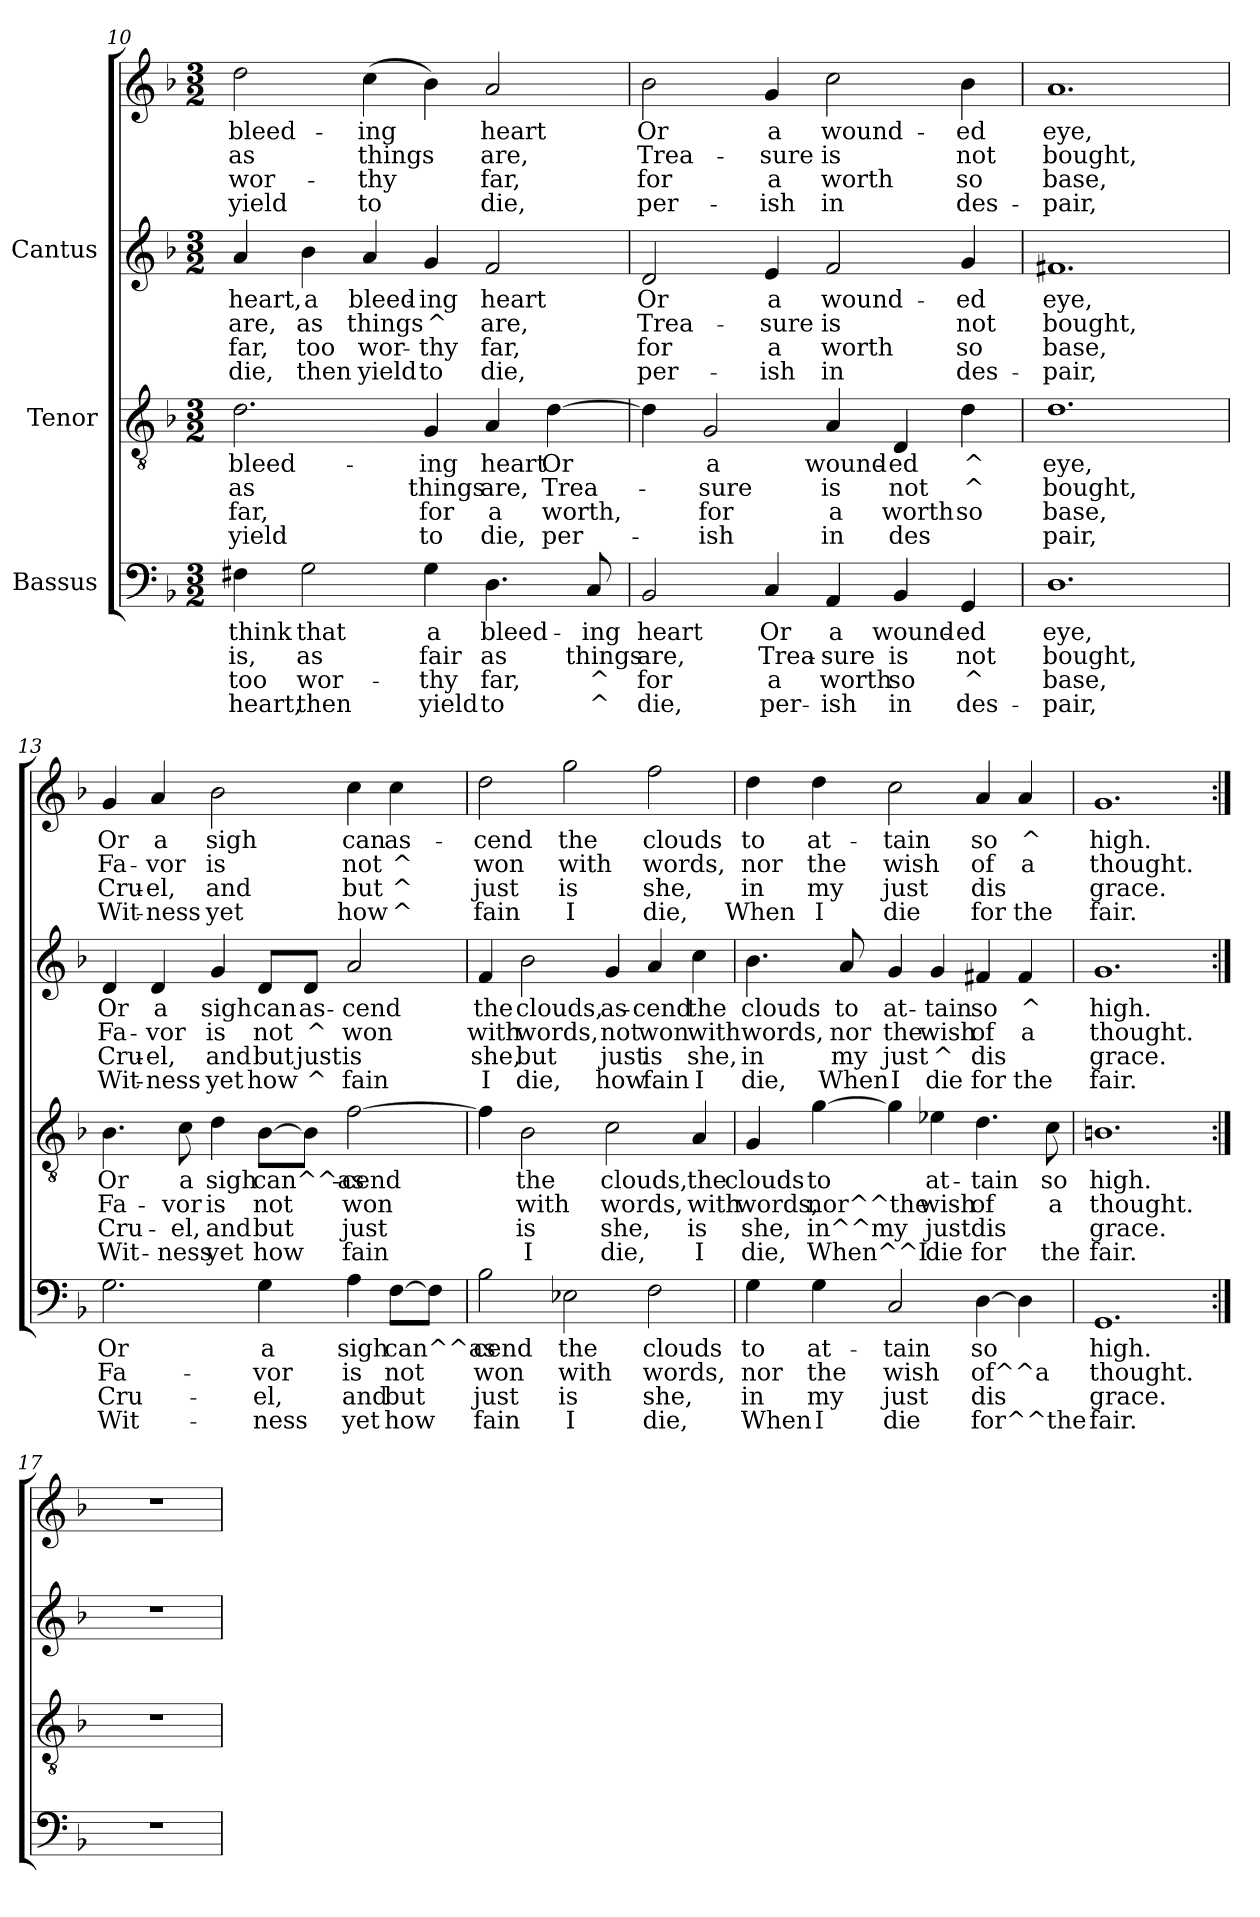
**kern	**text	**text	**text	**text	**kern	**text	**text	**text	**text	**kern	**text	**text	**text	**text	**kern	**text	**text	**text	**text
*part3	*part3	*part3	*part3	*part3	*part2	*part2	*part2	*part2	*part2	*part1	*part1	*part1	*part1	*part1	*part1	*part1	*part1	*part1	*part1
*staff4	*staff4	*staff4	*staff4	*staff4	*staff3	*staff3	*staff3	*staff3	*staff3	*staff2	*staff2	*staff2	*staff2	*staff2	*staff1	*staff1	*staff1	*staff1	*staff1
*I"Bassus	*	*	*	*	*I"Tenor	*	*	*	*	*I"Cantus	*	*	*	*	*	*	*	*	*
!!LO:LB:g=z
*clefF4	*	*	*	*	*clefGv2	*	*	*	*	*clefG2	*	*	*	*	*clefG2	*	*	*	*
*k[b-]	*	*	*	*	*k[b-]	*	*	*	*	*k[b-]	*	*	*	*	*k[b-]	*	*	*	*
*F:	*	*	*	*	*F:	*	*	*	*	*F:	*	*	*	*	*F:	*	*	*	*
*M3/2	*	*	*	*	*M3/2	*	*	*	*	*M3/2	*	*	*	*	*M3/2	*	*	*	*
=10	=10	=10	=10	=10	=10	=10	=10	=10	=10	=10	=10	=10	=10	=10	=10	=10	=10	=10	=10
!	!LO:LY:b:cj	!LO:LY:b:cj	!LO:LY:b:cj	!LO:LY:b:cj	!	!LO:LY:b:cj	!LO:LY:b:cj	!LO:LY:b:cj	!LO:LY:b:cj	!	!LO:LY:b:cj	!LO:LY:b:cj	!LO:LY:b:cj	!LO:LY:b:cj	!	!LO:LY:b:cj	!LO:LY:b:cj	!LO:LY:b:cj	!LO:LY:b:cj
4F#X\	think	is,	too	heart,	2.d\	bleed-	-as	far,	yield	4a/	heart,	are,	far,	die,	2dd\	bleed-	-as	wor-	-yield
!	!LO:LY:b:cj	!LO:LY:b:cj	!LO:LY:b:cj	!LO:LY:b:cj	!	!	!	!	!	!	!LO:LY:b:cj	!LO:LY:b:cj	!LO:LY:b:cj	!LO:LY:b:cj	!	!	!	!	!
2G\	that	as	wor-	-then	.	.	.	.	.	4b-\	a	as	too	then	.	.	.	.	.
!	!	!	!	!	!	!	!	!	!	!	!LO:LY:b:cj	!LO:LY:b:cj	!LO:LY:b:cj	!LO:LY:b:cj	!	!LO:LY:b:cj	!LO:LY:b:cj	!LO:LY:b:cj	!LO:LY:b:cj
.	.	.	.	.	.	.	.	.	.	4a/	bleed-	-things	wor-	-yield	(>4cc\	ing	things	thy	to
!	!LO:LY:b:cj	!LO:LY:b:cj	!LO:LY:b:cj	!LO:LY:b:cj	!	!LO:LY:b:cj	!LO:LY:b:cj	!LO:LY:b:cj	!LO:LY:b:cj	!	!LO:LY:b:cj	!LO:LY:b:cj	!LO:LY:b:cj	!LO:LY:b:cj	!	!LO:LY:b:cj	!LO:LY:b:cj	!LO:LY:b:cj	!LO:LY:b:cj
4G\	a	fair	thy	yield	4G/	ing	things	for	to	4g/	ing	^	thy	to	4b-\)	.	.	.	.
!	!LO:LY:b:cj	!LO:LY:b:cj	!LO:LY:b:cj	!LO:LY:b:cj	!	!LO:LY:b:cj	!LO:LY:b:cj	!LO:LY:b:cj	!LO:LY:b:cj	!	!LO:LY:b:cj	!LO:LY:b:cj	!LO:LY:b:cj	!LO:LY:b:cj	!	!LO:LY:b:cj	!LO:LY:b:cj	!LO:LY:b:cj	!LO:LY:b:cj
4.D\	bleed-	-as	far,	to	4A/	heart	are,	a	die,	2f/	heart	are,	far,	die,	2a/	heart	are,	far,	die,
!	!	!	!	!	!	!LO:LY:b:cj	!LO:LY:b:cj	!LO:LY:b:cj	!LO:LY:b:cj	!	!	!	!	!	!	!	!	!	!
.	.	.	.	.	[>4d\	Or	Trea-	-worth,	per-	.	.	.	.	.	.	.	.	.	.
!	!LO:LY:b:cj	!LO:LY:b:cj	!LO:LY:b:cj	!LO:LY:b:cj	!	!	!	!	!	!	!	!	!	!	!	!	!	!	!
8C/	ing	things	^	^	.	.	.	.	.	.	.	.	.	.	.	.	.	.	.
=11	=11	=11	=11	=11	=11	=11	=11	=11	=11	=11	=11	=11	=11	=11	=11	=11	=11	=11	=11
!	!LO:LY:b:cj	!LO:LY:b:cj	!LO:LY:b:cj	!LO:LY:b:cj	!	!LO:LY:b:cj	!LO:LY:b:cj	!LO:LY:b:cj	!LO:LY:b:cj	!	!LO:LY:b:cj	!LO:LY:b:cj	!LO:LY:b:cj	!LO:LY:b:cj	!	!LO:LY:b:cj	!LO:LY:b:cj	!LO:LY:b:cj	!LO:LY:b:cj
2BB-/	heart	are,	for	die,	4d\]	-	.	.	.	2d/	-Or	Trea-	-for	per-	2b-\	Or	Trea-	-for	per-
!	!	!	!	!	!	!LO:LY:b:cj	!LO:LY:b:cj	!LO:LY:b:cj	!LO:LY:b:cj	!	!	!	!	!	!	!	!	!	!
.	.	.	.	.	2G/	a	sure	for	ish	.	.	.	.	.	.	.	.	.	.
!	!LO:LY:b:cj	!LO:LY:b:cj	!LO:LY:b:cj	!LO:LY:b:cj	!	!	!	!	!	!	!LO:LY:b:cj	!LO:LY:b:cj	!LO:LY:b:cj	!LO:LY:b:cj	!	!LO:LY:b:cj	!LO:LY:b:cj	!LO:LY:b:cj	!LO:LY:b:cj
4C/	Or	Trea-	-a	per-	.	.	.	.	.	4e/	-a	sure	a	ish	4g/	-a	sure	a	ish
!	!LO:LY:b:cj	!LO:LY:b:cj	!LO:LY:b:cj	!LO:LY:b:cj	!	!LO:LY:b:cj	!LO:LY:b:cj	!LO:LY:b:cj	!LO:LY:b:cj	!	!LO:LY:b:cj	!LO:LY:b:cj	!LO:LY:b:cj	!LO:LY:b:cj	!	!LO:LY:b:cj	!LO:LY:b:cj	!LO:LY:b:cj	!LO:LY:b:cj
4AA/	-a	sure	worth	ish	4A/	wound-	-is	a	in	2f/	wound-	-is	worth	in	2cc\	wound-	-is	worth	in
!	!LO:LY:b:cj	!LO:LY:b:cj	!LO:LY:b:cj	!LO:LY:b:cj	!	!LO:LY:b:cj	!LO:LY:b:cj	!LO:LY:b:cj	!LO:LY:b:cj	!	!	!	!	!	!	!	!	!	!
4BB-/	wound-	-is	so	in	4D/	ed	not	worth	des	.	.	.	.	.	.	.	.	.	.
!	!LO:LY:b:cj	!LO:LY:b:cj	!LO:LY:b:cj	!LO:LY:b:cj	!	!LO:LY:b:cj	!LO:LY:b:cj	!LO:LY:b:cj	!LO:LY:b:cj	!	!LO:LY:b:cj	!LO:LY:b:cj	!LO:LY:b:cj	!LO:LY:b:cj	!	!LO:LY:b:cj	!LO:LY:b:cj	!LO:LY:b:cj	!LO:LY:b:cj
4GG/	ed	not	^	des-	4d\	^	^	so	-	4g/	ed	not	so	des-	4b-\	ed	not	so	des-
=12	=12	=12	=12	=12	=12	=12	=12	=12	=12	=12	=12	=12	=12	=12	=12	=12	=12	=12	=12
!	!LO:LY:b:cj	!LO:LY:b:cj	!LO:LY:b:cj	!LO:LY:b:cj	!	!LO:LY:b:cj	!LO:LY:b:cj	!LO:LY:b:cj	!LO:LY:b:cj	!	!LO:LY:b:cj	!LO:LY:b:cj	!LO:LY:b:cj	!LO:LY:b:cj	!	!LO:LY:b:cj	!LO:LY:b:cj	!LO:LY:b:cj	!LO:LY:b:cj
1.D	-eye,	bought,	base,	pair,	1.d	-eye,	bought,	base,	pair,	1.f#X	eye,	bought,	base,	pair,	1.a	-eye,	bought,	base,	pair,
!!LO:PB:g=z
=13	=13	=13	=13	=13	=13	=13	=13	=13	=13	=13	=13	=13	=13	=13	=13	=13	=13	=13	=13
!	!LO:LY:b:cj	!LO:LY:b:cj	!LO:LY:b:cj	!LO:LY:b:cj	!	!LO:LY:b:cj	!LO:LY:b:cj	!LO:LY:b:cj	!LO:LY:b:cj	!	!LO:LY:b:cj	!LO:LY:b:cj	!LO:LY:b:cj	!LO:LY:b:cj	!	!LO:LY:b:cj	!LO:LY:b:cj	!LO:LY:b:cj	!LO:LY:b:cj
2.G\	Or	Fa-	-Cru-	-Wit-	4.B-\	Or	Fa-	-Cru-	-Wit-	4d/	Or	Fa-	-Cru-	-Wit-	4g/	Or	Fa-	-Cru-	-Wit-
!	!	!	!	!	!	!	!	!	!	!	!LO:LY:b:cj	!LO:LY:b:cj	!LO:LY:b:cj	!LO:LY:b:cj	!	!LO:LY:b:cj	!LO:LY:b:cj	!LO:LY:b:cj	!LO:LY:b:cj
.	.	.	.	.	.	.	.	.	.	4d/	-a	vor	el,	ness	4a/	-a	vor	el,	ness
!	!	!	!	!	!	!LO:LY:b:cj	!LO:LY:b:cj	!LO:LY:b:cj	!LO:LY:b:cj	!	!	!	!	!	!	!	!	!	!
.	.	.	.	.	8c\	-a	vor	el,	ness	.	.	.	.	.	.	.	.	.	.
!	!	!	!	!	!	!LO:LY:b:cj	!LO:LY:b:cj	!LO:LY:b:cj	!LO:LY:b:cj	!	!LO:LY:b:cj	!LO:LY:b:cj	!LO:LY:b:cj	!LO:LY:b:cj	!	!LO:LY:b:cj	!LO:LY:b:cj	!LO:LY:b:cj	!LO:LY:b:cj
.	.	.	.	.	4d\	sigh	is	and	yet	4g/	sigh	is	and	yet	2b-\	sigh	is	and	yet
!	!LO:LY:b:cj	!LO:LY:b:cj	!LO:LY:b:cj	!LO:LY:b:cj	!	!LO:LY:b:cj	!LO:LY:b:cj	!LO:LY:b:cj	!LO:LY:b:cj	!	!LO:LY:b:cj	!LO:LY:b:cj	!LO:LY:b:cj	!LO:LY:b:cj	!	!	!	!	!
4G\	-a	vor	el,	ness	[>8B-\L	can^^as-	-not	but	how	8d/L	can	not	but	how	.	.	.	.	.
!	!	!	!	!	!	!LO:LY:b:cj	!LO:LY:b:cj	!LO:LY:b:cj	!LO:LY:b:cj	!	!LO:LY:b:cj	!LO:LY:b:cj	!LO:LY:b:cj	!LO:LY:b:cj	!	!	!	!	!
.	.	.	.	.	8B-\J]	.	.	.	.	8d/J	as-	-^	just	^	.	.	.	.	.
!	!LO:LY:b:cj	!LO:LY:b:cj	!LO:LY:b:cj	!LO:LY:b:cj	!	!LO:LY:b:cj	!LO:LY:b:cj	!LO:LY:b:cj	!LO:LY:b:cj	!	!LO:LY:b:cj	!LO:LY:b:cj	!LO:LY:b:cj	!LO:LY:b:cj	!	!LO:LY:b:cj	!LO:LY:b:cj	!LO:LY:b:cj	!LO:LY:b:cj
4A\	sigh	is	and	yet	[>2f\	cend	won	just	fain	2a/	cend	won	is	fain	4cc\	can	not	but	how
!	!LO:LY:b:cj	!LO:LY:b:cj	!LO:LY:b:cj	!LO:LY:b:cj	!	!	!	!	!	!	!	!	!	!	!	!LO:LY:b:cj	!LO:LY:b:cj	!LO:LY:b:cj	!LO:LY:b:cj
[>8F\L	can^^as-	-not	but	how	.	.	.	.	.	.	.	.	.	.	4cc\	as-	-^	^	^
!	!LO:LY:b:cj	!LO:LY:b:cj	!LO:LY:b:cj	!LO:LY:b:cj	!	!	!	!	!	!	!	!	!	!	!	!	!	!	!
8F\J]	-	-	.	.	.	.	.	.	.	.	.	.	.	.	.	.	.	.	.
=14	=14	=14	=14	=14	=14	=14	=14	=14	=14	=14	=14	=14	=14	=14	=14	=14	=14	=14	=14
!	!LO:LY:b:cj	!LO:LY:b:cj	!LO:LY:b:cj	!LO:LY:b:cj	!	!LO:LY:b:cj	!LO:LY:b:cj	!LO:LY:b:cj	!LO:LY:b:cj	!	!LO:LY:b:cj	!LO:LY:b:cj	!LO:LY:b:cj	!LO:LY:b:cj	!	!LO:LY:b:cj	!LO:LY:b:cj	!LO:LY:b:cj	!LO:LY:b:cj
2B-\	cend	won	just	fain	4f\]	.	.	.	.	4f/	the	with	she,	I	2dd\	cend	won	just	fain
!	!	!	!	!	!	!LO:LY:b:cj	!LO:LY:b:cj	!LO:LY:b:cj	!LO:LY:b:cj	!	!LO:LY:b:cj	!LO:LY:b:cj	!LO:LY:b:cj	!LO:LY:b:cj	!	!	!	!	!
.	.	.	.	.	2B-\	the	with	is	I	2b-\	clouds,	words,	but	die,	.	.	.	.	.
!	!LO:LY:b:cj	!LO:LY:b:cj	!LO:LY:b:cj	!LO:LY:b:cj	!	!	!	!	!	!	!	!	!	!	!	!LO:LY:b:cj	!LO:LY:b:cj	!LO:LY:b:cj	!LO:LY:b:cj
2E-X\	the	with	is	I	.	.	.	.	.	.	.	.	.	.	2gg\	the	with	is	I
!	!	!	!	!	!	!LO:LY:b:cj	!LO:LY:b:cj	!LO:LY:b:cj	!LO:LY:b:cj	!	!LO:LY:b:cj	!LO:LY:b:cj	!LO:LY:b:cj	!LO:LY:b:cj	!	!	!	!	!
.	.	.	.	.	2c\	clouds,	words,	she,	die,	4g/	as-	-not	just	how	.	.	.	.	.
!	!LO:LY:b:cj	!LO:LY:b:cj	!LO:LY:b:cj	!LO:LY:b:cj	!	!	!	!	!	!	!LO:LY:b:cj	!LO:LY:b:cj	!LO:LY:b:cj	!LO:LY:b:cj	!	!LO:LY:b:cj	!LO:LY:b:cj	!LO:LY:b:cj	!LO:LY:b:cj
2F\	clouds	words,	she,	die,	.	.	.	.	.	4a/	cend	won	is	fain	2ff\	clouds	words,	she,	die,
!	!	!	!	!	!	!LO:LY:b:cj	!LO:LY:b:cj	!LO:LY:b:cj	!LO:LY:b:cj	!	!LO:LY:b:cj	!LO:LY:b:cj	!LO:LY:b:cj	!LO:LY:b:cj	!	!	!	!	!
.	.	.	.	.	4A/	the	with	is	I	4cc\	the	with	she,	I	.	.	.	.	.
!!LO:LB:g=z
=15	=15	=15	=15	=15	=15	=15	=15	=15	=15	=15	=15	=15	=15	=15	=15	=15	=15	=15	=15
!	!LO:LY:b:cj	!LO:LY:b:cj	!LO:LY:b:cj	!LO:LY:b:cj	!	!LO:LY:b:cj	!LO:LY:b:cj	!LO:LY:b:cj	!LO:LY:b:cj	!	!LO:LY:b:cj	!LO:LY:b:cj	!LO:LY:b:cj	!LO:LY:b:cj	!	!LO:LY:b:cj	!LO:LY:b:cj	!LO:LY:b:cj	!LO:LY:b:cj
4G\	to	nor	in	When	4G/	clouds	words,	she,	die,	4.b-\	clouds	words,	in	die,	4dd\	to	nor	in	When
!	!LO:LY:b:cj	!LO:LY:b:cj	!LO:LY:b:cj	!LO:LY:b:cj	!	!LO:LY:b:cj	!LO:LY:b:cj	!LO:LY:b:cj	!LO:LY:b:cj	!	!	!	!	!	!	!LO:LY:b:cj	!LO:LY:b:cj	!LO:LY:b:cj	!LO:LY:b:cj
4G\	at-	-the	my	I	[>4g\	to	nor^^the	in^^my	When^^I	.	.	.	.	.	4dd\	at-	-the	my	I
!	!	!	!	!	!	!	!	!	!	!	!LO:LY:b:cj	!LO:LY:b:cj	!LO:LY:b:cj	!LO:LY:b:cj	!	!	!	!	!
.	.	.	.	.	.	.	.	.	.	8a/	to	nor	my	When	.	.	.	.	.
!	!LO:LY:b:cj	!LO:LY:b:cj	!LO:LY:b:cj	!LO:LY:b:cj	!	!LO:LY:b:cj	!LO:LY:b:cj	!LO:LY:b:cj	!LO:LY:b:cj	!	!LO:LY:b:cj	!LO:LY:b:cj	!LO:LY:b:cj	!LO:LY:b:cj	!	!LO:LY:b:cj	!LO:LY:b:cj	!LO:LY:b:cj	!LO:LY:b:cj
2C/	tain	wish	just	die	4g\]	.	.	.	.	4g/	at-	-the	just	I	2cc\	tain	wish	just	die
!	!	!	!	!	!	!LO:LY:b:cj	!LO:LY:b:cj	!LO:LY:b:cj	!LO:LY:b:cj	!	!LO:LY:b:cj	!LO:LY:b:cj	!LO:LY:b:cj	!LO:LY:b:cj	!	!	!	!	!
.	.	.	.	.	4e-X\	at-	-wish	just	die	4g/	tain	wish	^	die	.	.	.	.	.
!	!LO:LY:b:cj	!LO:LY:b:cj	!LO:LY:b:cj	!LO:LY:b:cj	!	!LO:LY:b:cj	!LO:LY:b:cj	!LO:LY:b:cj	!LO:LY:b:cj	!	!LO:LY:b:cj	!LO:LY:b:cj	!LO:LY:b:cj	!LO:LY:b:cj	!	!LO:LY:b:cj	!LO:LY:b:cj	!LO:LY:b:cj	!LO:LY:b:cj
[>4D\	so	of^^a	dis-	-for^^the	4.d\	tain	of	dis	for	4f#X/	so	of	dis	for	4a/	so	of	dis	for
!	!LO:LY:b:cj	!LO:LY:b:cj	!LO:LY:b:cj	!LO:LY:b:cj	!	!	!	!	!	!	!LO:LY:b:cj	!LO:LY:b:cj	!LO:LY:b:cj	!LO:LY:b:cj	!	!LO:LY:b:cj	!LO:LY:b:cj	!LO:LY:b:cj	!LO:LY:b:cj
4D\]	.	.	-	-	.	.	.	.	.	4f#/	^	a	-	-the	4a/	^	a	-	-the
!	!	!	!	!	!	!LO:LY:b:cj	!LO:LY:b:cj	!LO:LY:b:cj	!LO:LY:b:cj	!	!	!	!	!	!	!	!	!	!
.	.	.	.	.	8c\	so	a	-	-the	.	.	.	.	.	.	.	.	.	.
=16	=16	=16	=16	=16	=16	=16	=16	=16	=16	=16	=16	=16	=16	=16	=16	=16	=16	=16	=16
!	!LO:LY:b:cj	!LO:LY:b:cj	!LO:LY:b:cj	!LO:LY:b:cj	!	!LO:LY:b:cj	!LO:LY:b:cj	!LO:LY:b:cj	!LO:LY:b:cj	!	!LO:LY:b:cj	!LO:LY:b:cj	!LO:LY:b:cj	!LO:LY:b:cj	!	!LO:LY:b:cj	!LO:LY:b:cj	!LO:LY:b:cj	!LO:LY:b:cj
1.GG	high.	thought.	grace.	fair.	1.Bn	high.	thought.	grace.	fair.	1.g	high.	thought.	grace.	fair.	1.g	high.	thought.	grace.	fair.
=17:|!	=17:|!	=17:|!	=17:|!	=17:|!	=17:|!	=17:|!	=17:|!	=17:|!	=17:|!	=17:|!	=17:|!	=17:|!	=17:|!	=17:|!	=17:|!	=17:|!	=17:|!	=17:|!	=17:|!
1.r	.	.	.	.	1.r	.	.	.	.	1.r	.	.	.	.	1.r	.	.	.	.
=	=	=	=	=	=	=	=	=	=	=	=	=	=	=	=	=	=	=	=
*-	*-	*-	*-	*-	*-	*-	*-	*-	*-	*-	*-	*-	*-	*-	*-	*-	*-	*-	*-
